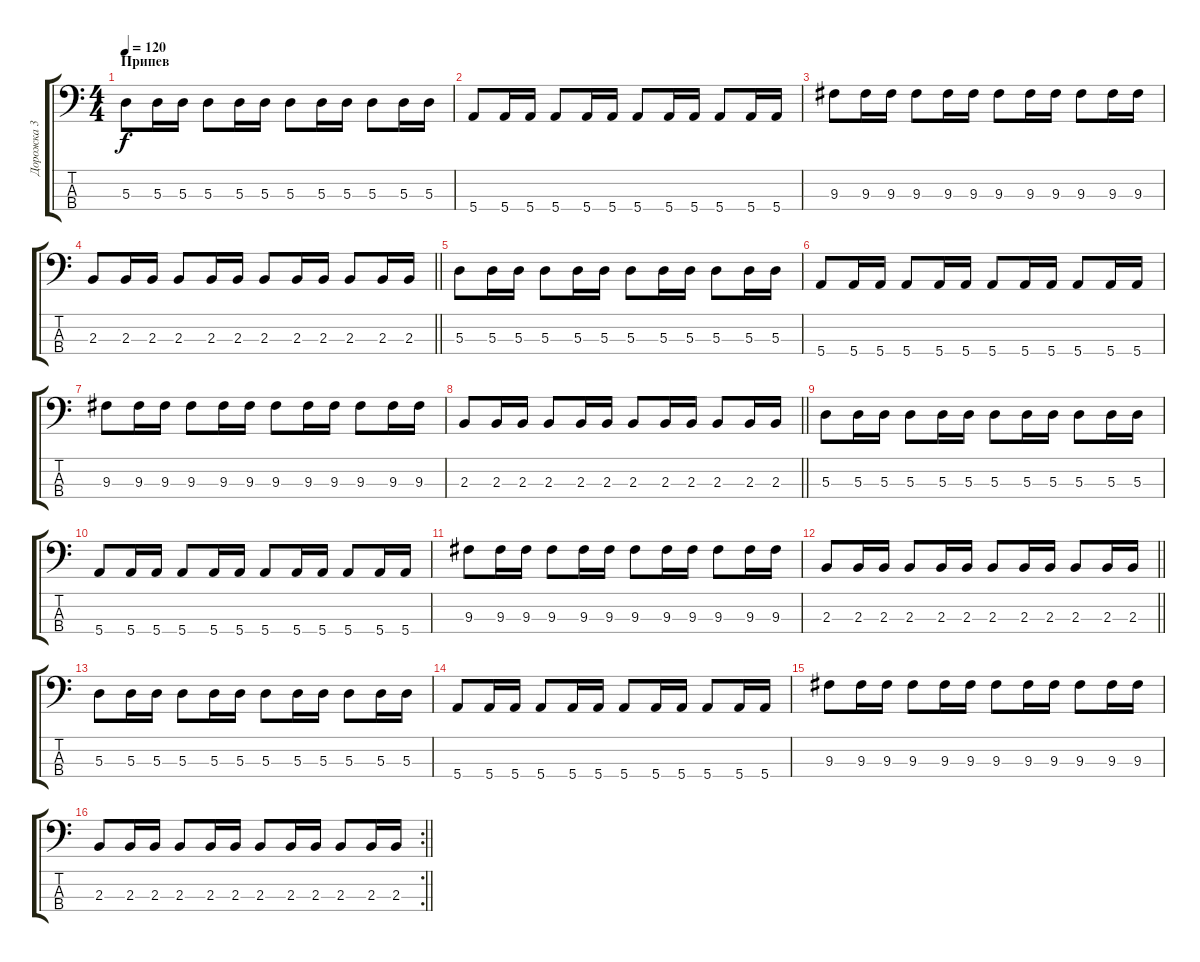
\track ("Дорожка 3" "Дорожка 3") {instrument electricbasspick}
\staff {score tabs}
\tuning (G2 D2 A1 E1) {hide}
\ts (4 4)
\section ("" "Припев")
\tempo 120
\clef f4
\ks c
5.3.8{dy f} 5.3.16 5.3.16 5.3.8 5.3.16 5.3.16 5.3.8 5.3.16 5.3.16 5.3.8 5.3.16 5.3.16 |
5.4.8 5.4.16 5.4.16 5.4.8 5.4.16 5.4.16 5.4.8 5.4.16 5.4.16 5.4.8 5.4.16 5.4.16 |
9.3.8 9.3.16 9.3.16 9.3.8 9.3.16 9.3.16 9.3.8 9.3.16 9.3.16 9.3.8 9.3.16 9.3.16 |
\barLineRight lightlight
2.3.8 2.3.16 2.3.16 2.3.8 2.3.16 2.3.16 2.3.8 2.3.16 2.3.16 2.3.8 2.3.16 2.3.16 |
5.3.8 5.3.16 5.3.16 5.3.8 5.3.16 5.3.16 5.3.8 5.3.16 5.3.16 5.3.8 5.3.16 5.3.16 |
5.4.8 5.4.16 5.4.16 5.4.8 5.4.16 5.4.16 5.4.8 5.4.16 5.4.16 5.4.8 5.4.16 5.4.16 |
9.3.8 9.3.16 9.3.16 9.3.8 9.3.16 9.3.16 9.3.8 9.3.16 9.3.16 9.3.8 9.3.16 9.3.16 |
\barLineRight lightlight
2.3.8 2.3.16 2.3.16 2.3.8 2.3.16 2.3.16 2.3.8 2.3.16 2.3.16 2.3.8 2.3.16 2.3.16 |
5.3.8 5.3.16 5.3.16 5.3.8 5.3.16 5.3.16 5.3.8 5.3.16 5.3.16 5.3.8 5.3.16 5.3.16 |
5.4.8 5.4.16 5.4.16 5.4.8 5.4.16 5.4.16 5.4.8 5.4.16 5.4.16 5.4.8 5.4.16 5.4.16 |
9.3.8 9.3.16 9.3.16 9.3.8 9.3.16 9.3.16 9.3.8 9.3.16 9.3.16 9.3.8 9.3.16 9.3.16 |
\barLineRight lightlight
2.3.8 2.3.16 2.3.16 2.3.8 2.3.16 2.3.16 2.3.8 2.3.16 2.3.16 2.3.8 2.3.16 2.3.16 |
5.3.8 5.3.16 5.3.16 5.3.8 5.3.16 5.3.16 5.3.8 5.3.16 5.3.16 5.3.8 5.3.16 5.3.16 |
5.4.8 5.4.16 5.4.16 5.4.8 5.4.16 5.4.16 5.4.8 5.4.16 5.4.16 5.4.8 5.4.16 5.4.16 |
9.3.8 9.3.16 9.3.16 9.3.8 9.3.16 9.3.16 9.3.8 9.3.16 9.3.16 9.3.8 9.3.16 9.3.16 |
\rc 2
\barLineRight lightlight
2.3.8 2.3.16 2.3.16 2.3.8 2.3.16 2.3.16 2.3.8 2.3.16 2.3.16 2.3.8 2.3.16 2.3.16
